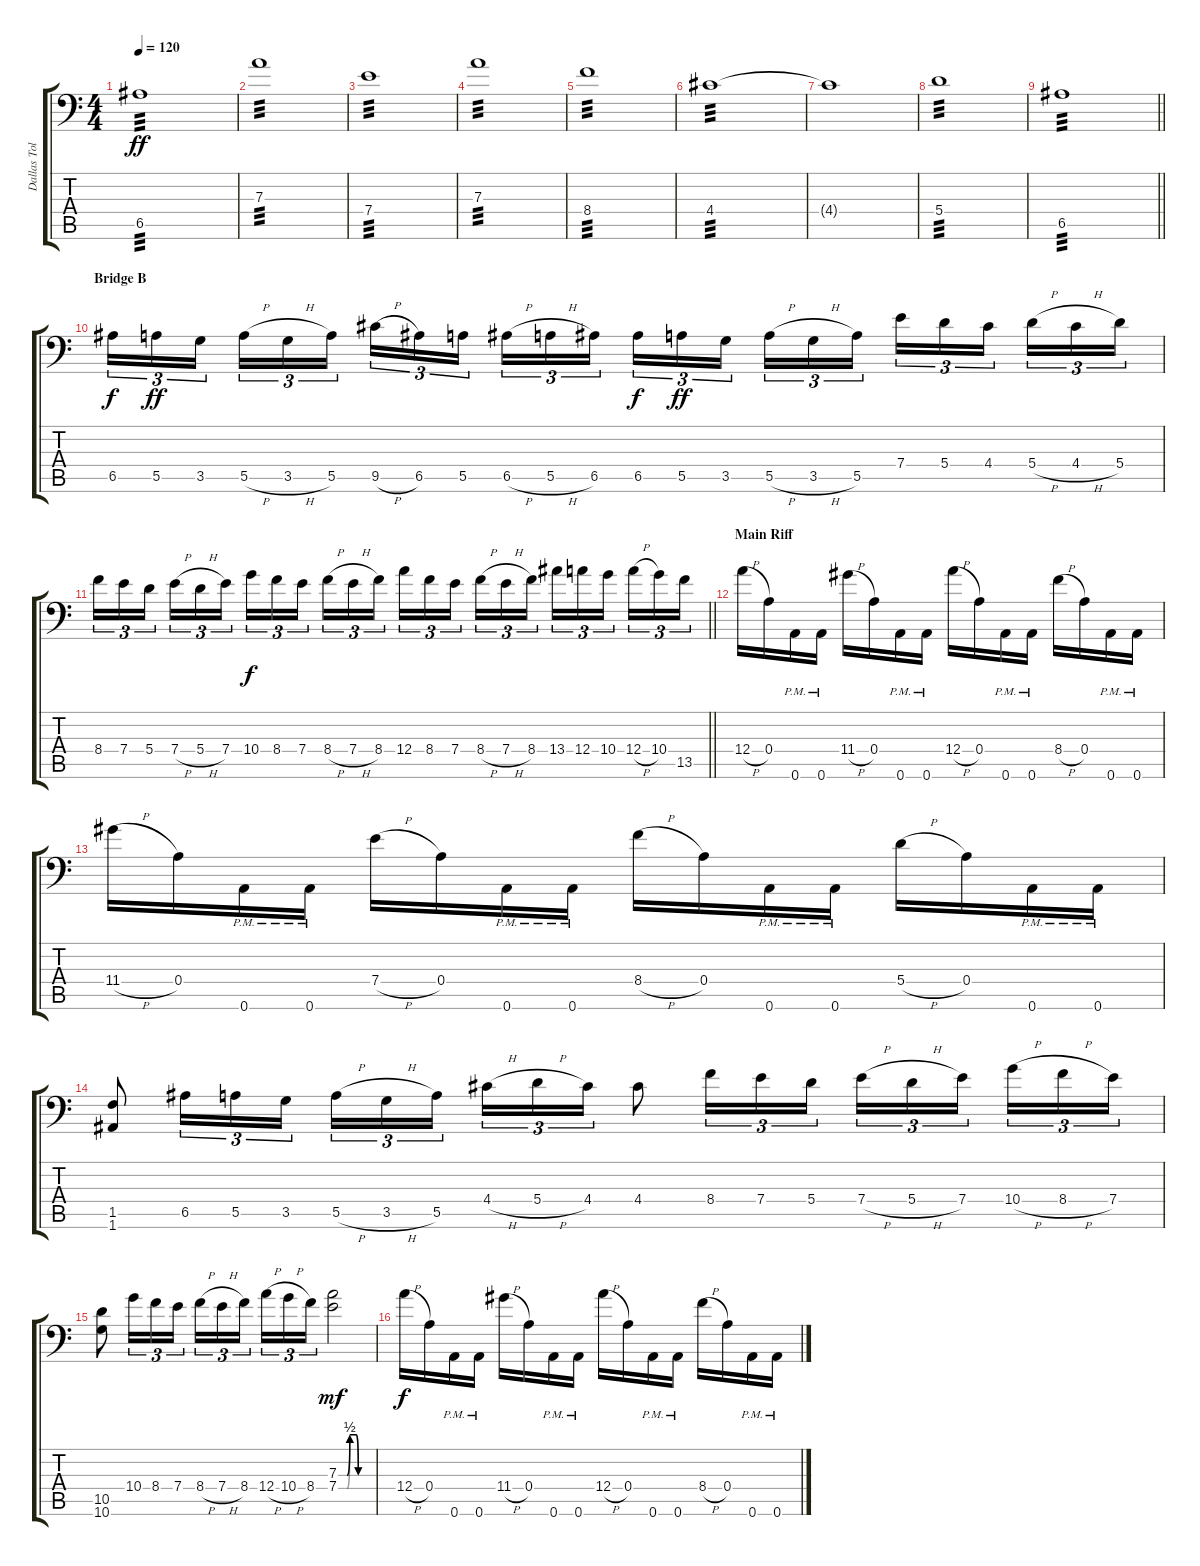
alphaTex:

\track ("Dallas Toler-Wade" "Dallas Tol") {instrument distortionguitar}
\staff {score tabs}
\tuning (B3 Gb3 D3 A2 E2 A1) {hide}
\ts (4 4)
\tempo 120
\clef f4
\ks c
6.5.1{tp 3 dy ff} |
7.3.1{tp 3} |
7.4.1{tp 3} |
7.3.1{tp 3} |
8.4.1{tp 3} |
4.4.1{tp 3} |
4.4{t}.1 |
5.4.1{tp 3} |
\barLineRight lightlight
6.5.1{tp 3} |
\section ("" "Bridge B")
6.5.16{tu (3 2) dy f} 5.5.16{tu (3 2) dy ff} 3.5.16{tu (3 2) beam splitsecondary} 5.5{h}.16{tu (3 2)} 3.5{h}.16{tu (3 2)} 5.5.16{tu (3 2)} 9.5{h}.16{tu (3 2)} 6.5.16{tu (3 2)} 5.5.16{tu (3 2) beam splitsecondary} 6.5{h}.16{tu (3 2)} 5.5{h}.16{tu (3 2)} 6.5.16{tu (3 2)} 6.5.16{tu (3 2) dy f} 5.5.16{tu (3 2) dy ff} 3.5.16{tu (3 2) beam splitsecondary} 5.5{h}.16{tu (3 2)} 3.5{h}.16{tu (3 2)} 5.5.16{tu (3 2)} 7.4.16{tu (3 2)} 5.4.16{tu (3 2)} 4.4.16{tu (3 2) beam splitsecondary} 5.4{h}.16{tu (3 2)} 4.4{h}.16{tu (3 2)} 5.4.16{tu (3 2)} |
\barLineRight lightlight
8.4.16{tu (3 2)} 7.4.16{tu (3 2)} 5.4.16{tu (3 2) beam splitsecondary} 7.4{h}.16{tu (3 2)} 5.4{h}.16{tu (3 2)} 7.4.16{tu (3 2)} 10.4.16{tu (3 2) dy f} 8.4.16{tu (3 2)} 7.4.16{tu (3 2) beam splitsecondary} 8.4{h}.16{tu (3 2)} 7.4{h}.16{tu (3 2)} 8.4.16{tu (3 2)} 12.4.16{tu (3 2)} 8.4.16{tu (3 2)} 7.4.16{tu (3 2) beam splitsecondary} 8.4{h}.16{tu (3 2)} 7.4{h}.16{tu (3 2)} 8.4.16{tu (3 2)} 13.4.16{tu (3 2)} 12.4.16{tu (3 2)} 10.4.16{tu (3 2) beam splitsecondary} 12.4{h}.16{tu (3 2)} 10.4.16{tu (3 2)} 13.5.16{tu (3 2)} |
\section ("" "Main Riff")
12.4{h}.16 0.4.16 0.6{pm}.16 0.6{pm}.16 11.4{h}.16 0.4.16 0.6{pm}.16 0.6{pm}.16 12.4{h}.16 0.4.16 0.6{pm}.16 0.6{pm}.16 8.4{h}.16 0.4.16 0.6{pm}.16 0.6{pm}.16 |
11.4{h}.16 0.4.16 0.6{pm}.16 0.6{pm}.16 7.4{h}.16 0.4.16 0.6{pm}.16 0.6{pm}.16 8.4{h}.16 0.4.16 0.6{pm}.16 0.6{pm}.16 5.4{h}.16 0.4.16 0.6{pm}.16 0.6{pm}.16 |
(1.5 1.6).8 6.5.16{tu (3 2)} 5.5.16{tu (3 2)} 3.5.16{tu (3 2)} 5.5{h}.16{tu (3 2)} 3.5{h}.16{tu (3 2)} 5.5.16{tu (3 2) beam splitsecondary} 4.4{h}.16{tu (3 2)} 5.4{h}.16{tu (3 2)} 4.4.16{tu (3 2)} 4.4.8 8.4.16{tu (3 2)} 7.4.16{tu (3 2)} 5.4.16{tu (3 2)} 7.4{h}.16{tu (3 2)} 5.4{h}.16{tu (3 2)} 7.4.16{tu (3 2) beam splitsecondary} 10.4{h}.16{tu (3 2)} 8.4{h}.16{tu (3 2)} 7.4.16{tu (3 2)} |
(10.5 10.6).8 10.4.16{tu (3 2)} 8.4.16{tu (3 2)} 7.4.16{tu (3 2)} 8.4{h}.16{tu (3 2)} 7.4{h}.16{tu (3 2)} 8.4.16{tu (3 2) beam splitsecondary} 12.4{h}.16{tu (3 2)} 10.4{h}.16{tu (3 2)} 8.4.16{tu (3 2)} (7.3{be (custom 0 0 15 0 20 2 31 2 35 0 50 0 60 0)} 7.4{be (custom 0 0 15 0 20 2 25 2 30 2 35 0 50 0 60 0)}).2{dy mf} |
12.4{h}.16{dy f} 0.4.16 0.6{pm}.16 0.6{pm}.16 11.4{h}.16 0.4.16 0.6{pm}.16 0.6{pm}.16 12.4{h}.16 0.4.16 0.6{pm}.16 0.6{pm}.16 8.4{h}.16 0.4.16 0.6{pm}.16 0.6{pm}.16
